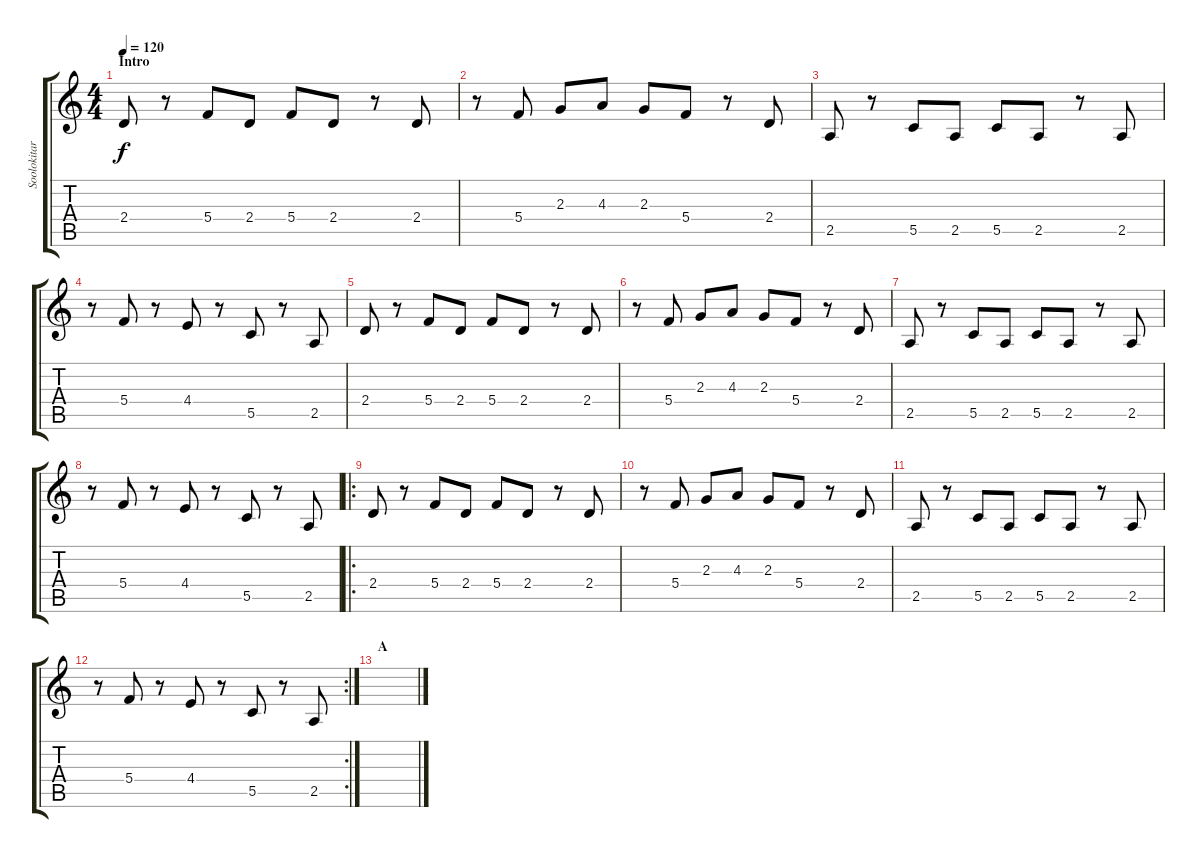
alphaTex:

\track ("Soolokitara" "Soolokitar") {instrument distortionguitar}
\staff {score tabs}
\tuning (D4 A3 F3 C3 G2 D2) {hide}
\ts (4 4)
\section ("" "Intro")
\tempo 120
\clef g2
\ks c
2.4.8{dy f volume 16 instrument distortionguitar} r.8 5.4.8 2.4.8 5.4.8 2.4.8 r.8 2.4.8 |
r.8 5.4.8 2.3.8 4.3.8 2.3.8 5.4.8 r.8 2.4.8 |
2.5.8 r.8 5.5.8 2.5.8 5.5.8 2.5.8 r.8 2.5.8 |
r.8 5.4.8 r.8 4.4.8 r.8 5.5.8 r.8 2.5.8 |
2.4.8 r.8 5.4.8 2.4.8 5.4.8 2.4.8 r.8 2.4.8 |
r.8 5.4.8 2.3.8 4.3.8 2.3.8 5.4.8 r.8 2.4.8 |
2.5.8 r.8 5.5.8 2.5.8 5.5.8 2.5.8 r.8 2.5.8 |
r.8 5.4.8 r.8 4.4.8 r.8 5.5.8 r.8 2.5.8 |
\ro
2.4.8 r.8 5.4.8 2.4.8 5.4.8 2.4.8 r.8 2.4.8 |
r.8 5.4.8 2.3.8 4.3.8 2.3.8 5.4.8 r.8 2.4.8 |
2.5.8 r.8 5.5.8 2.5.8 5.5.8 2.5.8 r.8 2.5.8 |
\rc 2
r.8 5.4.8 r.8 4.4.8 r.8 5.5.8 r.8 2.5.8 |
\section ("" "A")
